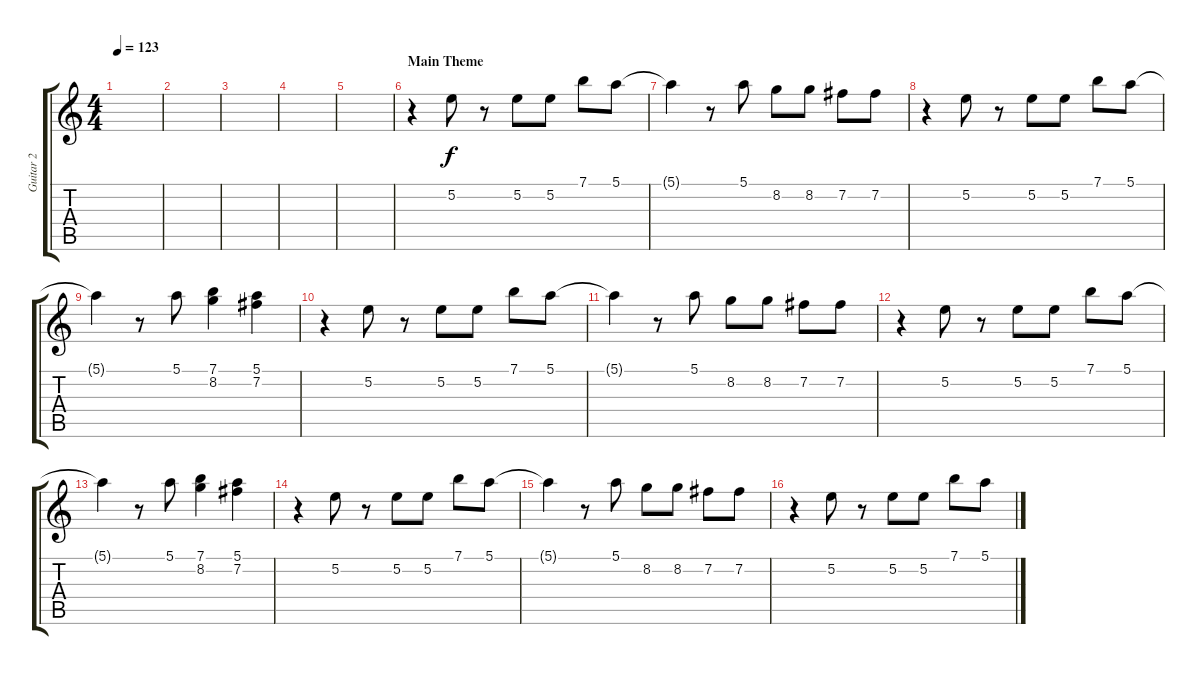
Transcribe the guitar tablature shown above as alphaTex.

\track ("Guitar 2" "Guitar 2") {instrument overdrivenguitar}
\staff {score tabs}
\tuning (E4 B3 G3 D3 A2 E2) {hide}
\ts (4 4)
\tempo 123
\clef g2
\ks c
|
|
|
|
|
\section ("" "Main Theme")
r.4 5.2.8 r.8 5.2.8 5.2.8 7.1.8 5.1.8 |
5.1{t}.4 r.8 5.1.8 8.2.8 8.2.8 7.2.8 7.2.8 |
r.4 5.2.8 r.8 5.2.8 5.2.8 7.1.8 5.1.8 |
5.1{t}.4 r.8 5.1.8 (7.1 8.2).4 (5.1 7.2).4 |
r.4 5.2.8 r.8 5.2.8 5.2.8 7.1.8 5.1.8 |
5.1{t}.4 r.8 5.1.8 8.2.8 8.2.8 7.2.8 7.2.8 |
r.4 5.2.8 r.8 5.2.8 5.2.8 7.1.8 5.1.8 |
5.1{t}.4 r.8 5.1.8 (7.1 8.2).4 (5.1 7.2).4 |
r.4 5.2.8 r.8 5.2.8 5.2.8 7.1.8 5.1.8 |
5.1{t}.4 r.8 5.1.8 8.2.8 8.2.8 7.2.8 7.2.8 |
r.4 5.2.8 r.8 5.2.8 5.2.8 7.1.8 5.1.8
